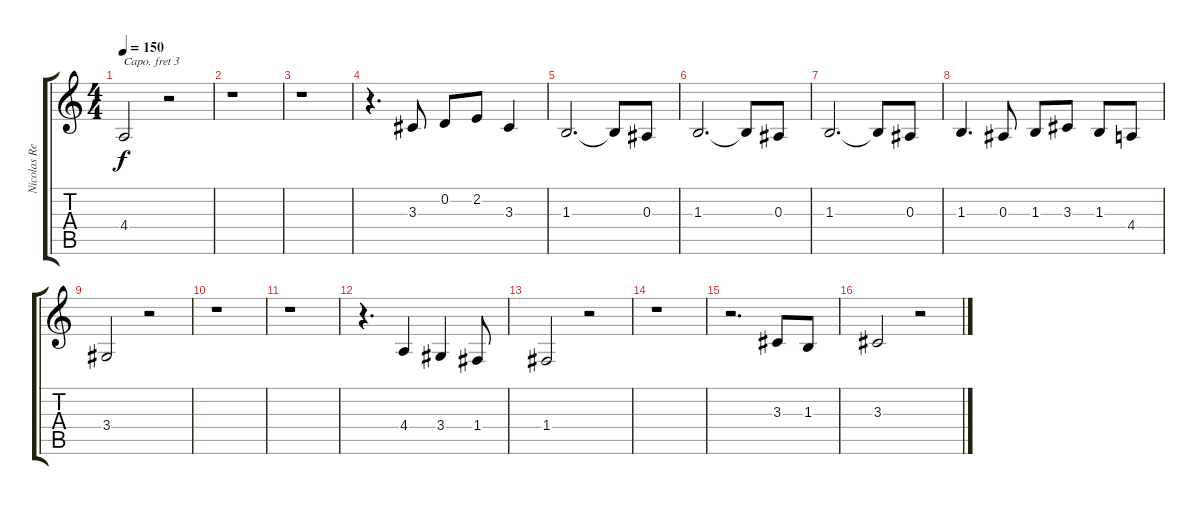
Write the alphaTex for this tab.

\track ("Nicolas Reyes" "Nicolas Re") {instrument flute}
\staff {score tabs}
\capo 3
\tuning (E4 B3 G3 D3 A2 E2) {hide}
\ts (4 4)
\tempo 150
\clef g2
\ks c
4.4.2{dy f} r.2 |
r.1 |
r.1 |
r.4{d} 3.3.8 0.2.8 2.2.8 3.3.4 |
1.3.2{d} 1.3{t}.8 0.3.8 |
1.3.2{d} 1.3{t}.8 0.3.8 |
1.3.2{d} 1.3{t}.8 0.3.8 |
1.3.4{d} 0.3.8 1.3.8 3.3.8 1.3.8 4.4.8 |
3.4.2 r.2 |
r.1 |
r.1 |
r.4{d} 4.4.4 3.4.4 1.4.8 |
1.4.2 r.2 |
r.1 |
r.2{d} 3.3.8 1.3.8 |
3.3.2 r.2
